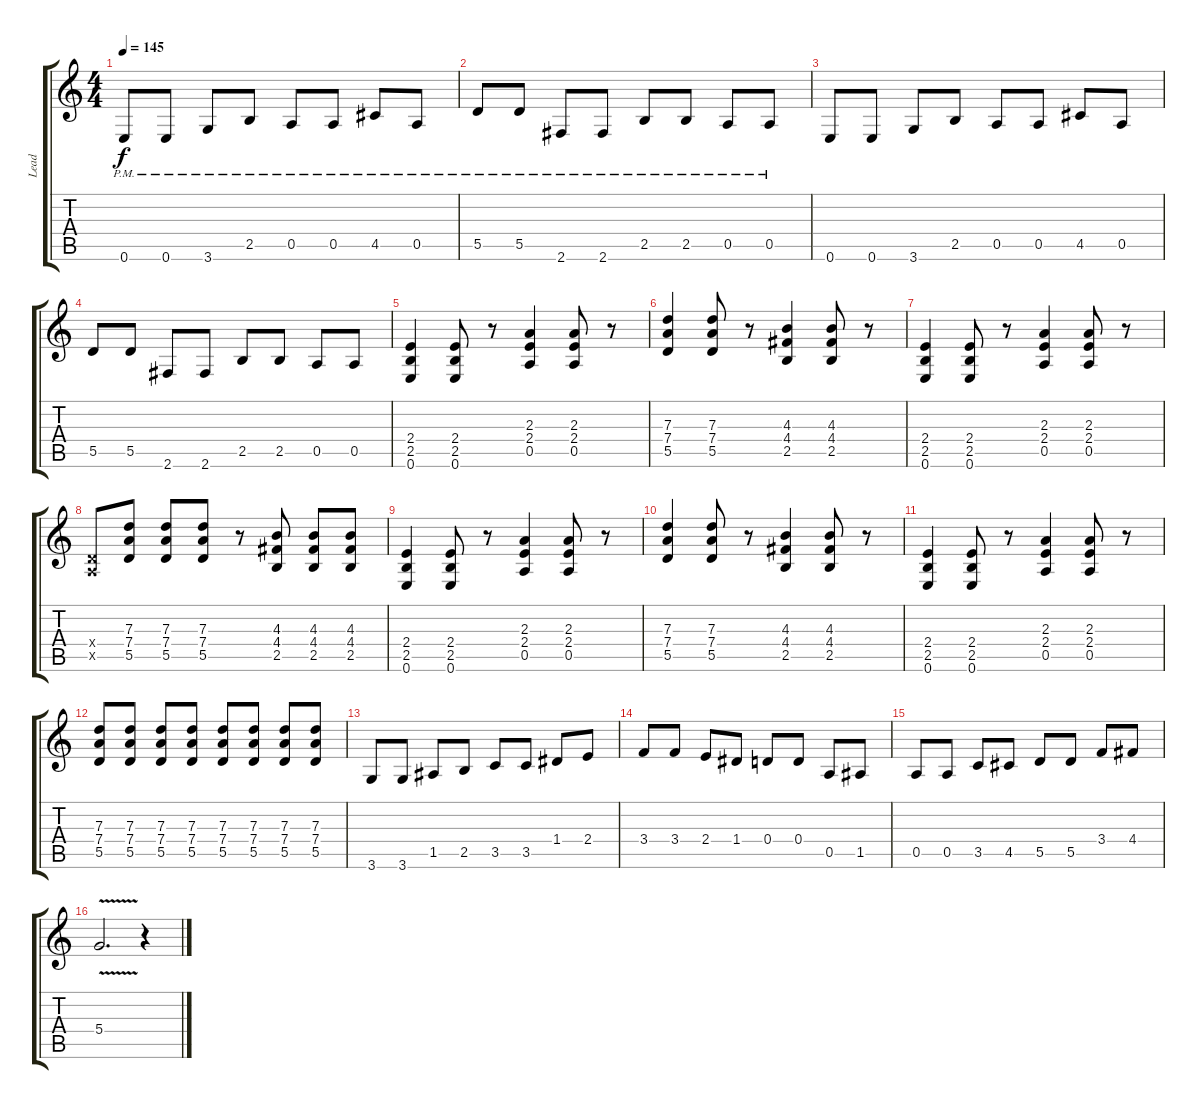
\track ("Lead" "Lead") {instrument overdrivenguitar}
\staff {score tabs}
\tuning (E4 B3 G3 D3 A2 E2) {hide}
\ts (4 4)
\tempo 145
\clef g2
\ks c
0.6{pm}.8{dy f} 0.6{pm}.8 3.6{pm}.8 2.5{pm}.8 0.5{pm}.8 0.5{pm}.8 4.5{pm}.8 0.5{pm}.8 |
5.5{pm}.8 5.5{pm}.8 2.6{pm}.8 2.6{pm}.8 2.5{pm}.8 2.5{pm}.8 0.5{pm}.8 0.5{pm}.8 |
0.6.8 0.6.8 3.6.8 2.5.8 0.5.8 0.5.8 4.5.8 0.5.8 |
5.5.8 5.5.8 2.6.8 2.6.8 2.5.8 2.5.8 0.5.8 0.5.8 |
(2.4 2.5 0.6).4 (2.4 2.5 0.6).8 r.8 (2.3 2.4 0.5).4 (2.3 2.4 0.5).8 r.8 |
(7.3 7.4 5.5).4 (7.3 7.4 5.5).8 r.8 (4.3 4.4 2.5).4 (4.3 4.4 2.5).8 r.8 |
(2.4 2.5 0.6).4 (2.4 2.5 0.6).8 r.8 (2.3 2.4 0.5).4 (2.3 2.4 0.5).8 r.8 |
(0.4{x} 0.5{x}).8 (7.3 7.4 5.5).8 (7.3 7.4 5.5).8 (7.3 7.4 5.5).8 r.8 (4.3 4.4 2.5).8 (4.3 4.4 2.5).8 (4.3 4.4 2.5).8 |
(2.4 2.5 0.6).4 (2.4 2.5 0.6).8 r.8 (2.3 2.4 0.5).4 (2.3 2.4 0.5).8 r.8 |
(7.3 7.4 5.5).4 (7.3 7.4 5.5).8 r.8 (4.3 4.4 2.5).4 (4.3 4.4 2.5).8 r.8 |
(2.4 2.5 0.6).4 (2.4 2.5 0.6).8 r.8 (2.3 2.4 0.5).4 (2.3 2.4 0.5).8 r.8 |
(7.3 7.4 5.5).8 (7.3 7.4 5.5).8 (7.3 7.4 5.5).8 (7.3 7.4 5.5).8 (7.3 7.4 5.5).8 (7.3 7.4 5.5).8 (7.3 7.4 5.5).8 (7.3 7.4 5.5).8 |
3.6.8 3.6.8 1.5.8 2.5.8 3.5.8 3.5.8 1.4.8 2.4.8 |
3.4.8 3.4.8 2.4.8 1.4.8 0.4.8 0.4.8 0.5.8 1.5.8 |
0.5.8 0.5.8 3.5.8 4.5.8 5.5.8 5.5.8 3.4.8 4.4.8 |
5.4{v}.2{d} r.4
